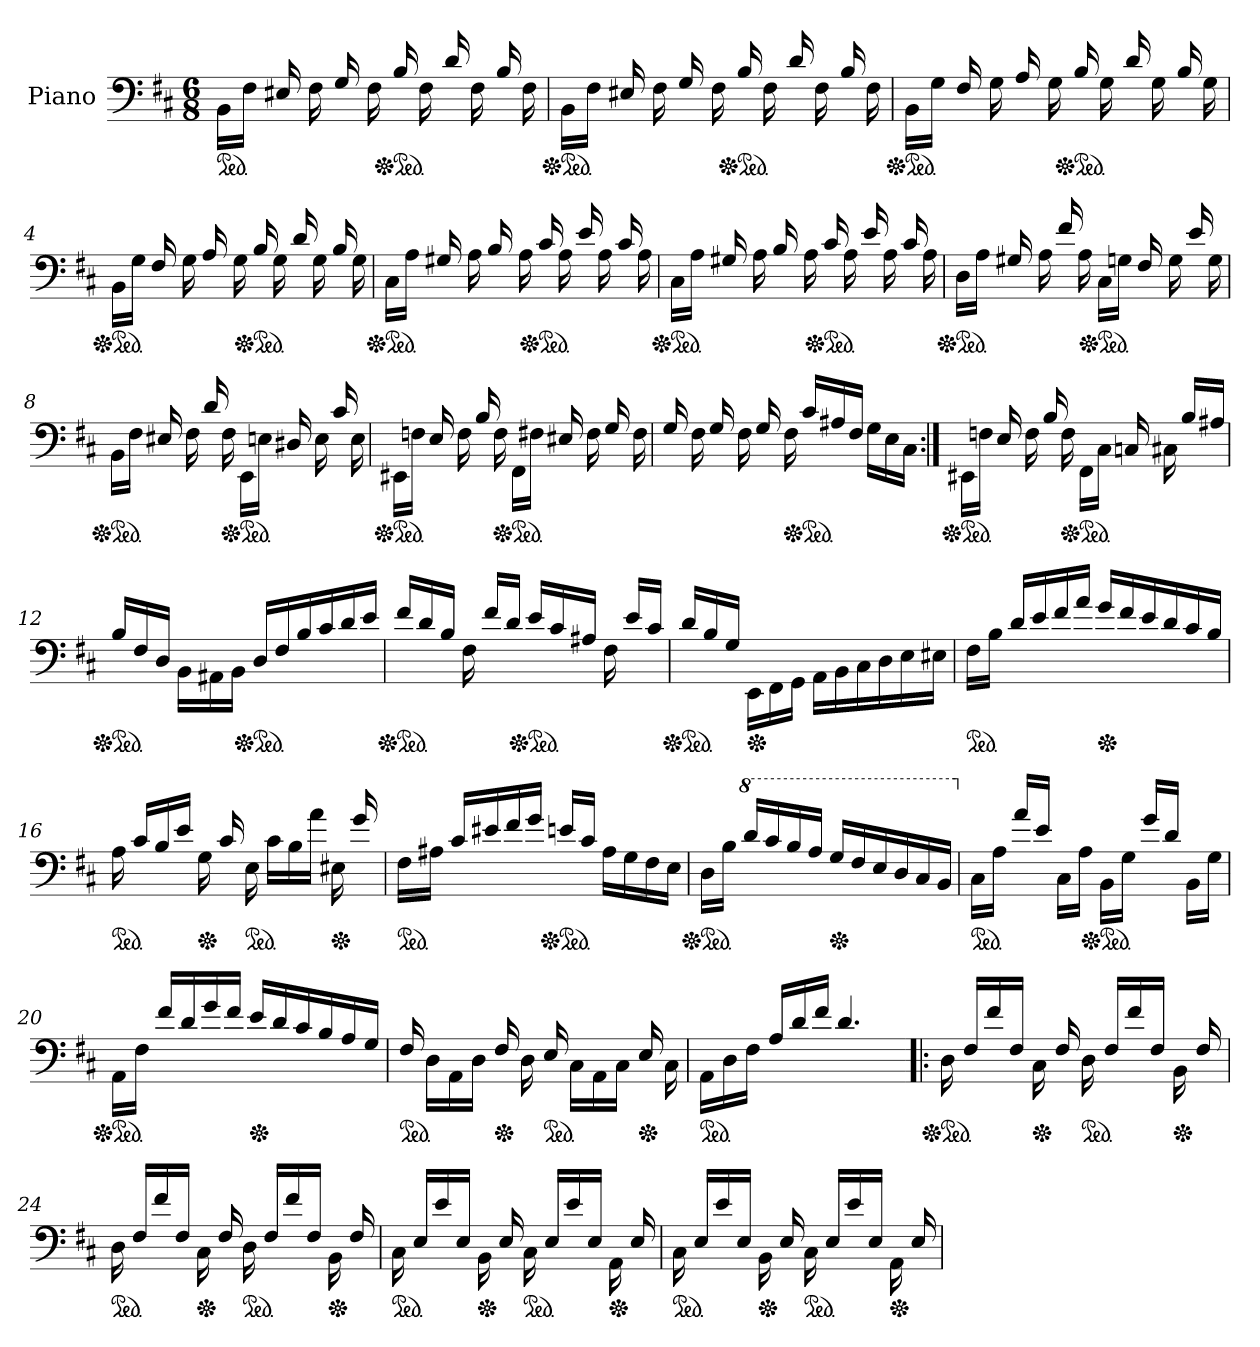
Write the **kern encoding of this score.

**kern
*part1
*staff1
*I"Piano
*I'Pno.
*clefF4
*k[f#c#]
*M6/8
*MM144
*ped
=1
*^
16ryy	16BB\LL
16ryy	16F#\JJ
16E#X/	16ryy
16ryy	16F#\
16G/	16ryy
16ryy	16F#\
*Xped	*
*ped	*
16B/	16ryy
16ryy	16F#\
16d/	16ryy
16ryy	16F#\
16B/	16ryy
16ryy	16F#\
=2	=2
*Xped	*
*ped	*
16ryy	16BB\LL
16ryy	16F#\JJ
16E#X/	16ryy
16ryy	16F#\
16G/	16ryy
16ryy	16F#\
*Xped	*
*ped	*
16B/	16ryy
16ryy	16F#\
16d/	16ryy
16ryy	16F#\
16B/	16ryy
16ryy	16F#\
=3	=3
*Xped	*
*ped	*
16ryy	16BB\LL
16ryy	16G\JJ
16F#/	16ryy
16ryy	16G\
16A/	16ryy
16ryy	16G\
*Xped	*
*ped	*
16B/	16ryy
16ryy	16G\
16d/	16ryy
16ryy	16G\
16B/	16ryy
16ryy	16G\
!!LO:LB:g=z	!!
=4	=4
*Xped	*
*ped	*
16ryy	16BB\LL
16ryy	16G\JJ
16F#/	16ryy
16ryy	16G\
16A/	16ryy
16ryy	16G\
*Xped	*
*ped	*
16B/	16ryy
16ryy	16G\
16d/	16ryy
16ryy	16G\
16B/	16ryy
16ryy	16G\
=5	=5
*Xped	*
*ped	*
16ryy	16C#\LL
16ryy	16A\JJ
16G#X/	16ryy
16ryy	16A\
16B/	16ryy
16ryy	16A\
*Xped	*
*ped	*
16c#/	16ryy
16ryy	16A\
16e/	16ryy
16ryy	16A\
16c#/	16ryy
16ryy	16A\
=6	=6
*Xped	*
*ped	*
16ryy	16C#\LL
16ryy	16A\JJ
16G#X/	16ryy
16ryy	16A\
16B/	16ryy
16ryy	16A\
*Xped	*
*ped	*
16c#/	16ryy
16ryy	16A\
16e/	16ryy
16ryy	16A\
16c#/	16ryy
16ryy	16A\
!!LO:LB:g=z	!!
=7	=7
*Xped	*
*ped	*
16ryy	16D\LL
16ryy	16A\JJ
16G#X/	16ryy
16ryy	16A\
16f#/	16ryy
16ryy	16A\
*Xped	*
*ped	*
16ryy	16C#\LL
16ryy	16Gn\JJ
16F#/	16ryy
16ryy	16G\
16e/	16ryy
16ryy	16G\
=8	=8
*Xped	*
*ped	*
16ryy	16BB\LL
16ryy	16F#\JJ
16E#X/	16ryy
16ryy	16F#\
16d/	16ryy
16ryy	16F#\
*Xped	*
*ped	*
16ryy	16EE\LL
16ryy	16En\JJ
16D#X/	16ryy
16ryy	16E\
16c#/	16ryy
16ryy	16E\
=9	=9
*Xped	*
*ped	*
16ryy	16EE#X\LL
16ryy	16Fn\JJ
16E/	16ryy
16ryy	16F\
16B/	16ryy
16ryy	16F\
*Xped	*
*ped	*
16ryy	16FF#\LL
16ryy	16F#X\JJ
16E#X/	16ryy
16ryy	16F#\
16G/	16ryy
16ryy	16F#\
!!LO:LB:g=z	!!
=10	=10
16G/	16ryy
16ryy	16F#\
16G/	16ryy
16ryy	16F#\
16G/	16ryy
16ryy	16F#\
*Xped	*
*ped	*
16c#/LL	4.ryy
16A#X/	.
16F#/JJ	.
16G\LL	.
16E\	.
16C#\JJ	.
=11:|!	=11:|!
*Xped	*
*ped	*
16ryy	16EE#X\LL
16ryy	16Fn\JJ
16E/	16ryy
16ryy	16F\
16B/	16ryy
16ryy	16F\
*Xped	*
*ped	*
16ryy	16FF#\LL
16ryy	16C#\JJ
16Cn/	16ryy
16ryy	16C#X\
16B/LL	8ryy
16A#X/JJ	.
*v	*v
=12
*Xped
*ped
16B/LL
16F#/
16D/JJ
16BB\LL
16AA#X\
16BB\JJ
*Xped
*ped
16D/LL
16F#/
16B/
16c#/
16d/
16e/JJ
!!LO:LB:g=z
=13
*Xped
*ped
16f#/LL
16d/
16B/JJ
16F#\
16f#/LL
16d/JJ
*Xped
*ped
16e/LL
16c#/
16A#X/JJ
16F#\
16e/LL
16c#/JJ
=14
*Xped
*ped
16d/LL
16B/
16G/JJ
*Xped
16EE\LL
16FF#\
16GG\JJ
16AA\LL
16BB\
16C#\
16D\
16E\
16E#X\JJ
=15
*ped
16F#\LL
16B\JJ
16d/LL
16e/
16f#/
16a/JJ
*Xped
16g/LL
16f#/
16e/
16d/
16c#/
16B/JJ
!!LO:LB:g=z
=16
*ped
16A\
16c#/LL
16B/
16e/JJ
*Xped
16G\
16c#/
*ped
16E\
16c#\LL
16B\
16a\JJ
*Xped
16E#X\
16g/
=17
*ped
16F#\LL
16A#X\JJ
16c#/LL
16e#X/
16f#/
16g/JJ
*Xped
*ped
16en/LL
16c#/JJ
16A#\LL
16G\
16F#\
16E\JJ
=18
*Xped
*ped
16D\LL
16B\JJ
*8va
16dd/LL
16cc#/
16b/
16a/JJ
*Xped
16g/LL
16f#/
16e/
16d/
16c#/
16B/JJ
!!LO:LB:g=z
=19
*X8va
*ped
16C#\LL
16A\JJ
16a/LL
16e/JJ
16C#\LL
16A\JJ
*Xped
*ped
16BB\LL
16G\JJ
16g/LL
16d/JJ
16BB\LL
16G\JJ
=20
*Xped
*ped
16AA\LL
16F#\JJ
16f#/LL
16d/
16g/
16f#/JJ
*Xped
16e/LL
16d/
16c#/
16B/
16A/
16G/JJ
=21
*ped
16F#/
16D\LL
16AA\
16D\JJ
*Xped
16F#/
16D\
*ped
16E/
16C#\LL
16AA\
16C#\JJ
*Xped
16E/
16C#\
!!LO:LB:g=z
=22
*ped
16AA\LL
16D\
16F#\JJ
16A/LL
16d/
16f#/JJ
4.d/
=23!|:
*Xped
*ped
16D\
16F#/LL
16f#/
16F#/JJ
*Xped
16C#\
16F#/
*ped
16D\
16F#/LL
16f#/
16F#/JJ
*Xped
16BB\
16F#/
=24
*ped
16D\
16F#/LL
16f#/
16F#/JJ
*Xped
16C#\
16F#/
*ped
16D\
16F#/LL
16f#/
16F#/JJ
*Xped
16BB\
16F#/
=25
*ped
16C#\
16E/LL
16e/
16E/JJ
*Xped
16BB\
16E/
*ped
16C#\
16E/LL
16e/
16E/JJ
*Xped
16AA\
16E/
!!LO:PB:g=z
=26
*ped
16C#\
16E/LL
16e/
16E/JJ
*Xped
16BB\
16E/
*ped
16C#\
16E/LL
16e/
16E/JJ
*Xped
16AA\
16E/
=
*-
